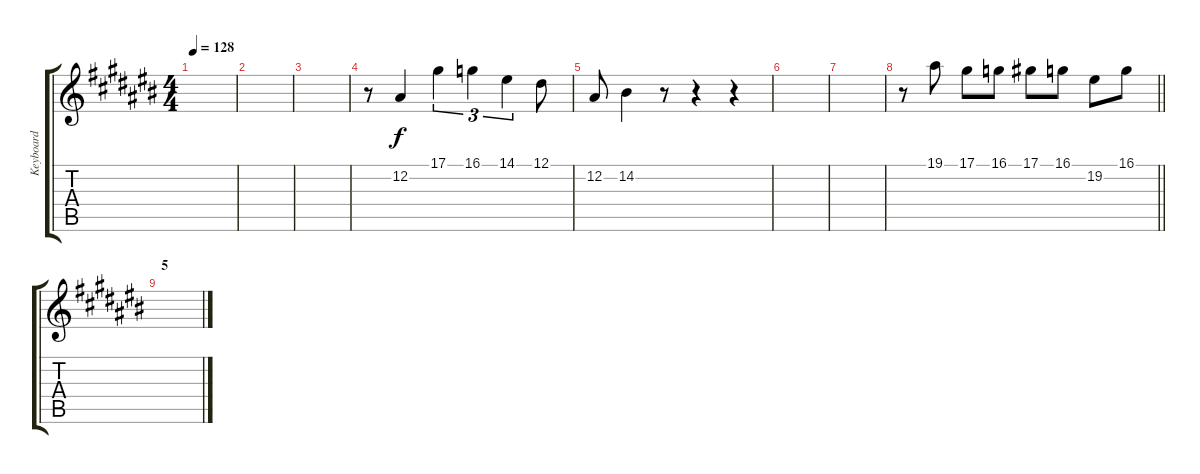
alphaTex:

\track ("Keyboard" "Keyboard") {instrument clarinet}
\staff {score tabs}
\tuning (Eb4 Bb3 Gb3 Db3 Ab2 Eb2) {hide}
\ts (4 4)
\tempo 128
\clef g2
\ks c#
|
|
|
r.8 12.2.4 17.1.4{tu (3 2)} 16.1.4{tu (3 2)} 14.1.4{tu (3 2)} 12.1.8 |
12.2.8 14.2.4 r.8 r.4 r.4 |
|
|
\barLineRight lightlight
r.8 19.1.8 17.1.8 16.1.8 17.1.8 16.1.8 19.2.8 16.1.8 |
\section ("" "5")
